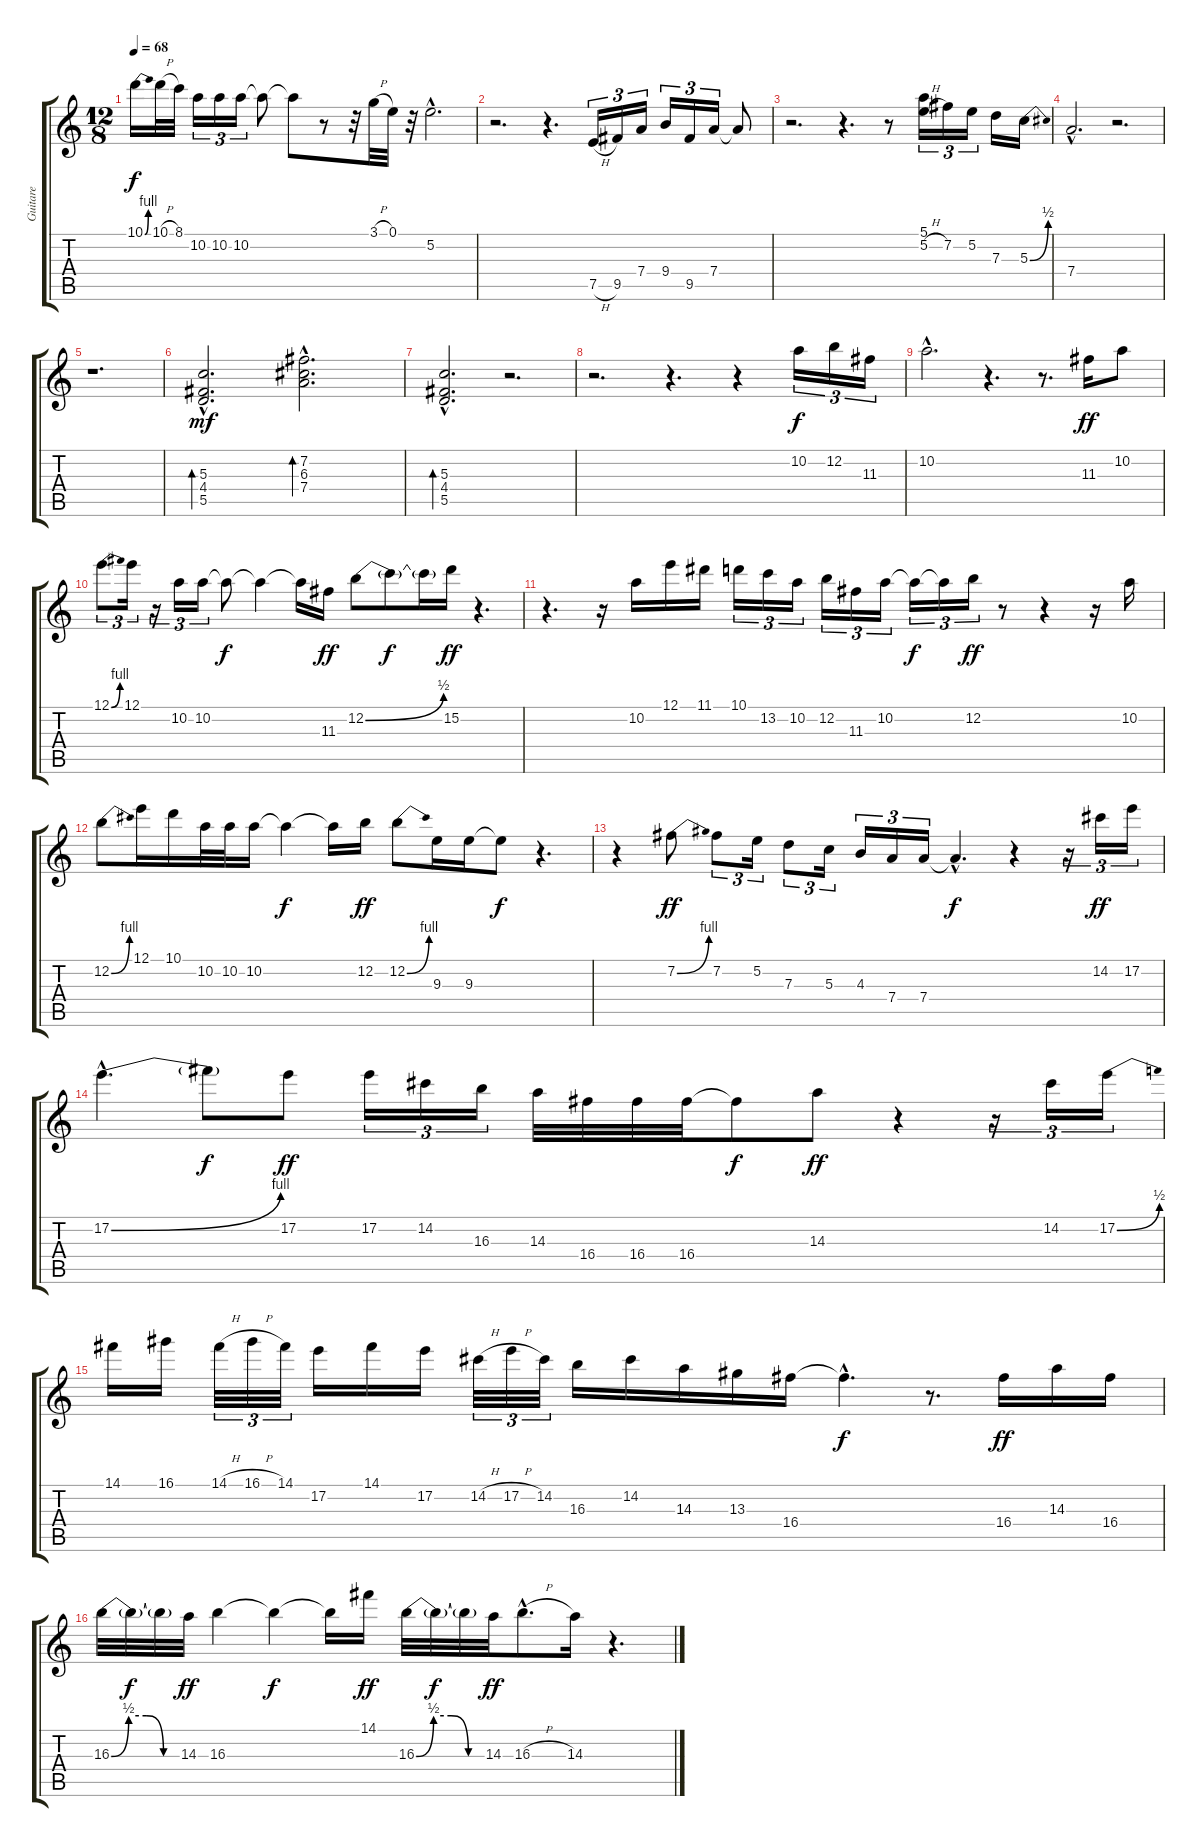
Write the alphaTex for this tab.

\track ("Guitare" "Guitare") {instrument electricguitarjazz}
\staff {score tabs}
\tuning (E4 B3 G3 D3 A2 E2) {hide}
\ts (12 8)
\tempo 68
\clef g2
\ks c
10.1{be (bend 0 0 60 4)}.16{dy f} 10.1{h}.32 8.1.32 10.2.16{tu (3 2)} 10.2.16{tu (3 2)} 10.2.16{tu (3 2)} 10.2{t}.8 10.2{t}.8 r.8 r.32 3.1{h}.32 0.1.32 r.32 5.2{hac}.2{d} |
r.2{d} r.4{d} 7.5{h}.16{tu (3 2)} 9.5.16{tu (3 2)} 7.4.16{tu (3 2)} 9.4.16{tu (3 2)} 9.5.16{tu (3 2)} 7.4.16{tu (3 2)} 7.4{t}.8 |
r.2{d} r.4{d} r.8 (5.1 5.2{h}).16{tu (3 2)} 7.2.16{tu (3 2)} 5.2.16{tu (3 2)} 7.3.16 5.3{be (bend 0 0 60 2)}.16 |
7.4{hac}.2{d} r.2{d} |
r.1{d} |
(5.3{hac} 4.4{hac} 5.5{hac}).2{d bd 240 dy mf} (7.2{hac} 6.3{hac} 7.4{hac}).2{d bd 240} |
(5.3{hac} 4.4{hac} 5.5{hac}).2{d bd 240} r.2{d} |
r.2{d} r.4{d} r.4 10.2.16{tu (3 2) dy f} 12.2.16{tu (3 2)} 11.3.16{tu (3 2)} |
10.2{hac}.2{d} r.4{d} r.8{d} 11.3.16{dy ff} 10.2.8 |
12.1{be (bend 0 0 60 4)}.8{tu (3 2)} 12.1.16{tu (3 2)} r.16{tu (3 2)} 10.2.16{tu (3 2)} 10.2.16{tu (3 2)} 10.2{t}.8{dy f} 10.2{t}.4 10.2{t}.16 11.3.16{dy ff} 12.2{be (bend 0 0 60 2)}.8 12.2{t}.8{dy f} 12.2{t}.16 15.2.16{dy ff} r.4{d} |
r.4{d} r.16 10.2.16 12.1.16 11.1.16 10.1.16{tu (3 2)} 13.2.16{tu (3 2)} 10.2.16{tu (3 2)} 12.2.16{tu (3 2)} 11.3.16{tu (3 2)} 10.2.16{tu (3 2)} 10.2{t}.16{tu (3 2) dy f} 10.2{t}.16{tu (3 2)} 12.2.16{tu (3 2) dy ff} r.8 r.4 r.16 10.2.16 |
12.2{be (bend 0 0 60 4)}.8 12.1.16 10.1.16 10.2.32 10.2.32 10.2.16 10.2{t}.4{dy f} 10.2{t}.16 12.2.16{dy ff} 12.2{be (bend 0 0 60 4)}.8 9.3.16 9.3.16 9.3{t}.8{dy f} r.4{d} |
r.4 7.2{be (bend 0 0 60 4)}.8{dy ff} 7.2.8{tu (3 2)} 5.2.16{tu (3 2)} 7.3.8{tu (3 2)} 5.3.16{tu (3 2)} 4.3.16{tu (3 2)} 7.4.16{tu (3 2)} 7.4.16{tu (3 2)} 7.4{hac t}.4{d dy f} r.4 r.16{tu (3 2)} 14.2.16{tu (3 2) dy ff} 17.2.16{tu (3 2)} |
17.2{be (bend 0 0 60 4) hac}.4{d} 17.2{t}.8{dy f} 17.2.8{dy ff} 17.2.16{tu (3 2)} 14.2.16{tu (3 2)} 16.3.16{tu (3 2)} 14.3.32 16.4.32 16.4.32 16.4.32 16.4{t}.8{dy f} 14.3.8{dy ff} r.4 r.16{tu (3 2)} 14.2.16{tu (3 2)} 17.2{be (bend 0 0 60 2)}.16{tu (3 2)} |
14.1.16 16.1.16 14.1{h}.32{tu (3 2)} 16.1{h}.32{tu (3 2)} 14.1.32{tu (3 2)} 17.2.16 14.1.16 17.2.16 14.2{h}.32{tu (3 2)} 17.2{h}.32{tu (3 2)} 14.2.32{tu (3 2)} 16.3.16 14.2.16 14.3.16 13.3.16 16.4.16 16.4{hac t}.4{d dy f} r.8{d} 16.4.16{dy ff} 14.3.16 16.4.16 |
16.3{be (custom 0 0 15 2 30 2 45 0 60 0)}.32 16.3{t}.32{dy f} 16.3{t}.32 14.3.32{dy ff} 16.3.4 16.3{t}.4{dy f} 16.3{t}.16 14.1.16{dy ff} 16.3{be (custom 0 0 15 2 30 2 45 0 60 0)}.32 16.3{t}.32{dy f} 16.3{t}.32 14.3.32{dy ff} 16.3{h hac}.8{d} 14.3.16 r.4{d}
